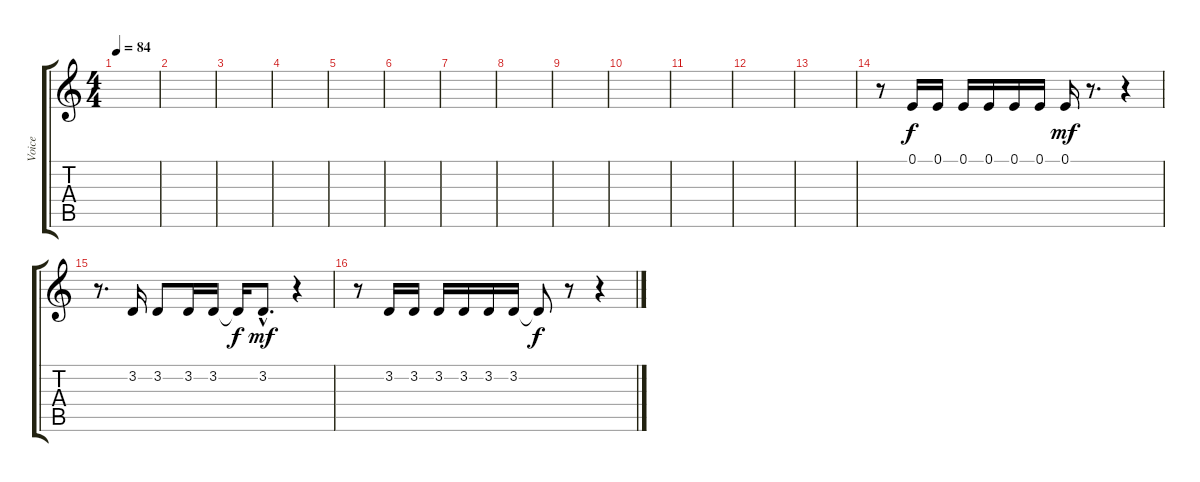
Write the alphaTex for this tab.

\track ("Voice" "Voice") {instrument lead6voice}
\staff {score tabs}
\tuning (E4 B3 G3 D3 A2 E2) {hide}
\ts (4 4)
\tempo 84
\clef g2
\ks c
|
|
|
|
|
|
|
|
|
|
|
|
|
r.8 0.1.16 0.1.16 0.1.16 0.1.16 0.1.16 0.1.16 0.1.16{dy mf} r.8{d} r.4 |
r.8{d} 3.2.16 3.2.8 3.2.16 3.2.16 3.2{t}.16{dy f} 3.2{hac}.8{d dy mf} r.4 |
r.8 3.2.16 3.2.16 3.2.16 3.2.16 3.2.16 3.2.16 3.2{t}.8{dy f} r.8 r.4
